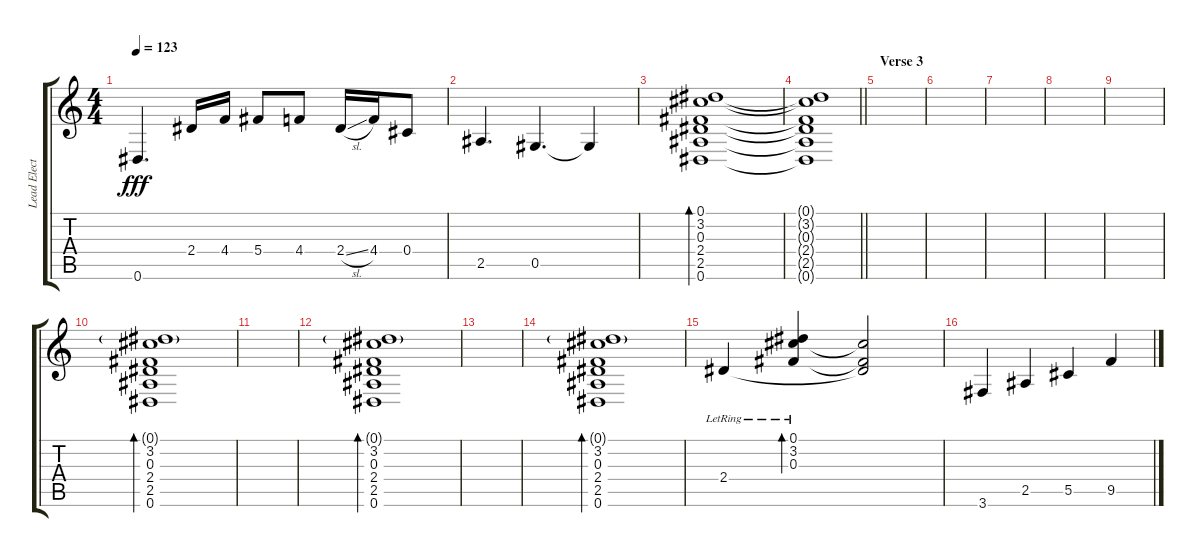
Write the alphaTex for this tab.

\track ("Lead Electric" "Lead Elect") {instrument electricguitarclean}
\staff {score tabs}
\tuning (Eb4 Bb3 Gb3 Db3 Ab2 Eb2) {hide}
\ts (4 4)
\tempo 123
\clef g2
\ks c
0.6.4{d dy fff} 2.4.16 4.4.16 5.4.8 4.4.8 2.4{sl}.16 4.4.16 0.4.8 |
2.5.4{d} 0.5.4{d} 0.5{t}.4 |
(0.1 3.2 0.3 2.4 2.5 0.6).1{bd 240} |
\barLineRight lightlight
(0.1{t} 3.2{t} 0.3{t} 2.4{t} 2.5{t} 0.6{t}).1 |
\section ("" "Verse 3")
|
|
|
|
|
(0.1{g} 3.2 0.3 2.4 2.5 0.6).1{bd 240} |
|
(0.1{g} 3.2 0.3 2.4 2.5 0.6).1{bd 240} |
|
(0.1{g} 3.2 0.3 2.4 2.5 0.6).1{bd 240} |
2.4{lr}.4 (0.1{lr} 3.2{lr} 0.3{lr}).4{bd 240} (3.2{t} 0.3{t} 2.4{t}).2 |
3.6.4 2.5.4 5.5.4 9.5{ss}.4
